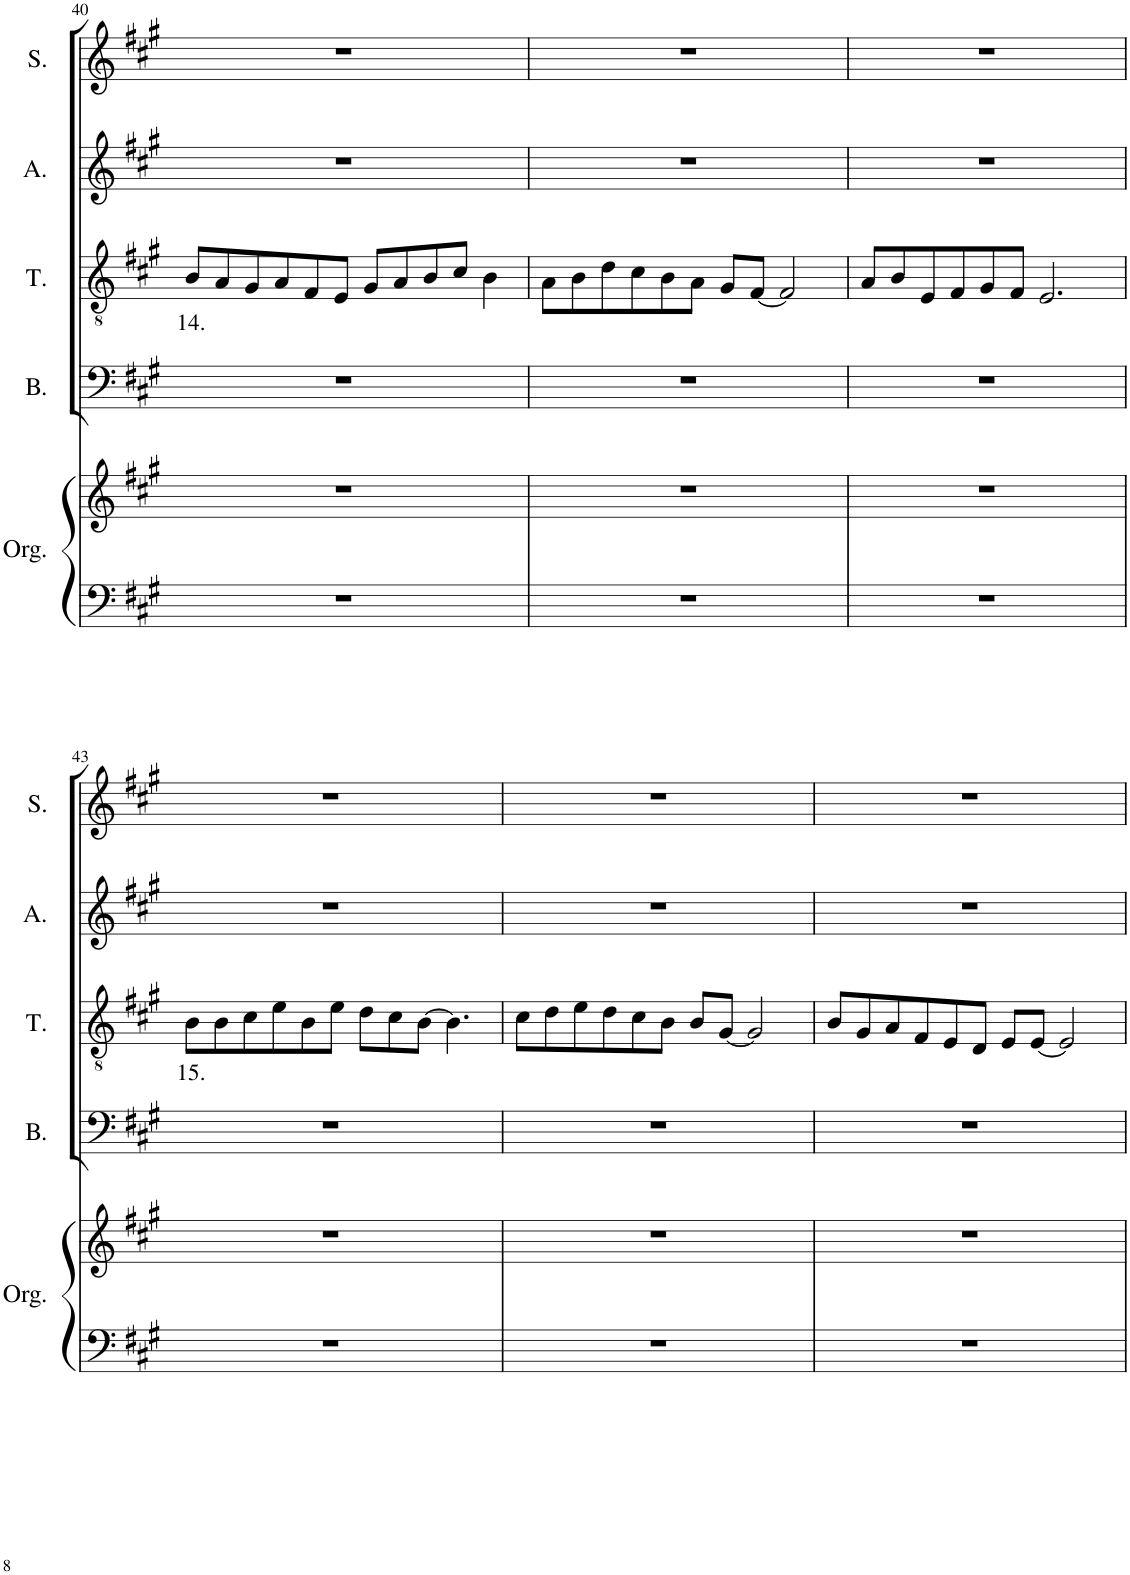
**kern	**kern	**kern	**kern	**text	**kern	**kern
*part5	*part5	*part4	*part3	*part3	*part2	*part1
*staff6	*staff5	*staff4	*staff3	*staff3	*staff2	*staff1
*I"Organ	*	*I"Bass	*I"Tenor	*	*I"Alto	*I"Soprano
*I'Org.	*	*I'B.	*I'T.	*	*I'A.	*I'S.
!!LO:PB:g=z
*clefF4	*clefG2	*clefF4	*clefGv2	*	*clefG2	*clefG2
*k[f#c#g#]	*k[f#c#g#]	*k[f#c#g#]	*k[f#c#g#]	*	*k[f#c#g#]	*k[f#c#g#]
*M6/4	*M6/4	*M6/4	*M6/4	*	*M6/4	*M6/4
=40	=40	=40	=40	=40	=40	=40
!	!	!	!	!LO:LY:b	!	!
1.r	1.r	1.r	8B/L	14.	1.r	1.r
.	.	.	8A/	.	.	.
.	.	.	8G#/	.	.	.
.	.	.	8A/	.	.	.
.	.	.	8F#/	.	.	.
.	.	.	8E/J	.	.	.
.	.	.	8G#/L	.	.	.
.	.	.	8A/	.	.	.
.	.	.	8B/	.	.	.
.	.	.	8c#/J	.	.	.
.	.	.	4B\	.	.	.
=41	=41	=41	=41	=41	=41	=41
1.r	1.r	1.r	8A\L	.	1.r	1.r
.	.	.	8B\	.	.	.
.	.	.	8d\	.	.	.
.	.	.	8c#\	.	.	.
.	.	.	8B\	.	.	.
.	.	.	8A\J	.	.	.
.	.	.	8G#/L	.	.	.
.	.	.	[8F#/J	.	.	.
.	.	.	2F#/]	.	.	.
=42	=42	=42	=42	=42	=42	=42
1.r	1.r	1.r	8A/L	.	1.r	1.r
.	.	.	8B/	.	.	.
.	.	.	8E/	.	.	.
.	.	.	8F#/	.	.	.
.	.	.	8G#/	.	.	.
.	.	.	8F#/J	.	.	.
.	.	.	2.E/	.	.	.
!!LO:LB:g=z
=43	=43	=43	=43	=43	=43	=43
!	!	!	!	!LO:LY:b	!	!
1.r	1.r	1.r	8B\L	15.	1.r	1.r
.	.	.	8B\	.	.	.
.	.	.	8c#\	.	.	.
.	.	.	8e\	.	.	.
.	.	.	8B\	.	.	.
.	.	.	8e\J	.	.	.
.	.	.	8d\L	.	.	.
.	.	.	8c#\	.	.	.
.	.	.	[8B\J	.	.	.
.	.	.	4.B\]	.	.	.
=44	=44	=44	=44	=44	=44	=44
1.r	1.r	1.r	8c#\L	.	1.r	1.r
.	.	.	8d\	.	.	.
.	.	.	8e\	.	.	.
.	.	.	8d\	.	.	.
.	.	.	8c#\	.	.	.
.	.	.	8B\J	.	.	.
.	.	.	8B/L	.	.	.
.	.	.	[8G#/J	.	.	.
.	.	.	2G#/]	.	.	.
=45	=45	=45	=45	=45	=45	=45
1.r	1.r	1.r	8B/L	.	1.r	1.r
.	.	.	8G#/	.	.	.
.	.	.	8A/	.	.	.
.	.	.	8F#/	.	.	.
.	.	.	8E/	.	.	.
.	.	.	8D/J	.	.	.
.	.	.	8E/L	.	.	.
.	.	.	[8E/J	.	.	.
.	.	.	2E/]	.	.	.
=	=	=	=	=	=	=
*-	*-	*-	*-	*-	*-	*-
